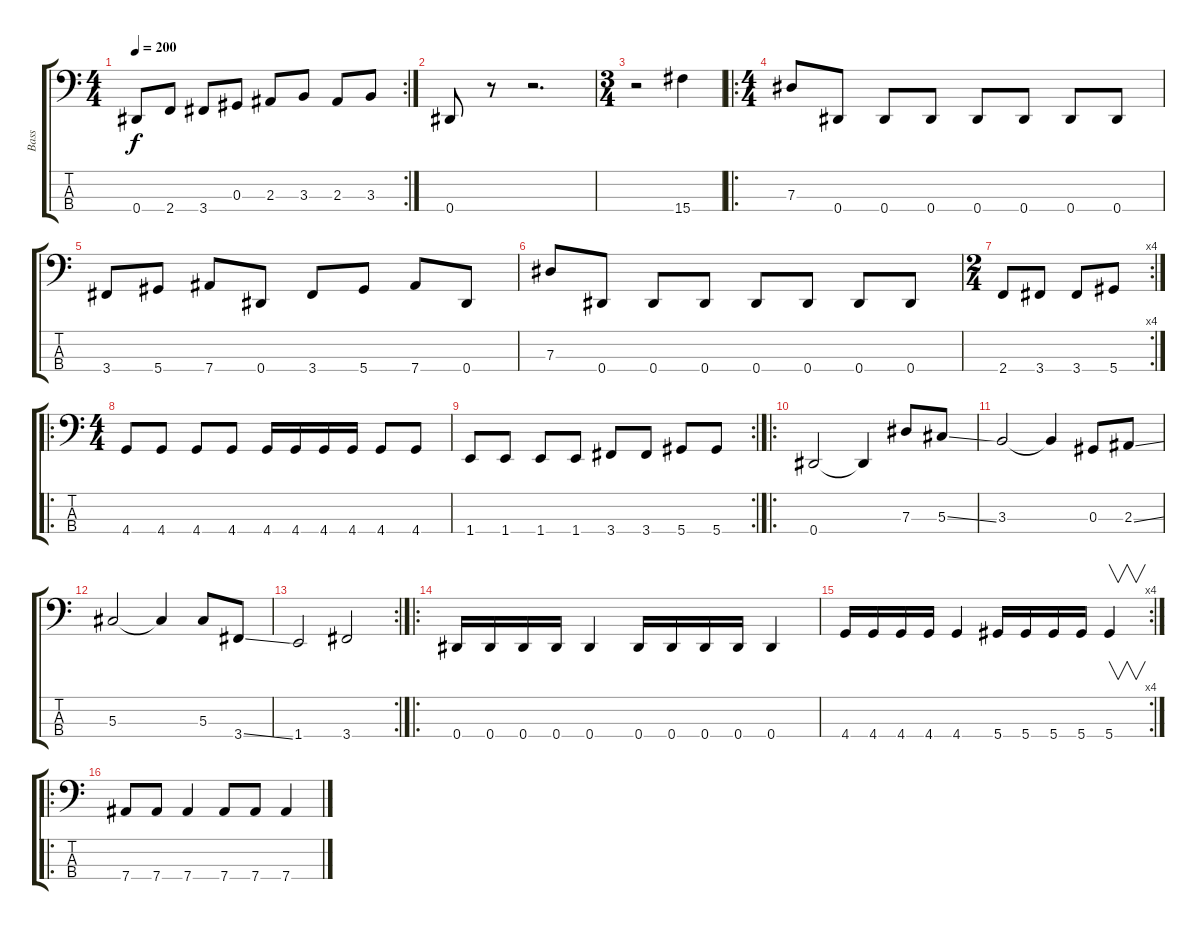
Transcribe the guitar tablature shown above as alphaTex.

\track ("Bass" "Bass") {instrument electricbasspick}
\staff {score tabs}
\tuning (Gb2 Db2 Ab1 Eb1) {hide}
\rc 2
\ts (4 4)
\tempo 200
\clef f4
\ks c
0.4.8{dy f} 2.4.8 3.4.8 0.3.8 2.3.8 3.3.8 2.3.8 3.3.8 |
0.4.8 r.8 r.2{d} |
\ts (3 4)
r.2 15.4.4 |
\ro
\ts (4 4)
7.3.8 0.4.8 0.4.8 0.4.8 0.4.8 0.4.8 0.4.8 0.4.8 |
3.4.8 5.4.8 7.4.8 0.4.8 3.4.8 5.4.8 7.4.8 0.4.8 |
7.3.8 0.4.8 0.4.8 0.4.8 0.4.8 0.4.8 0.4.8 0.4.8 |
\rc 4
\ts (2 4)
2.4.8 3.4.8 3.4.8 5.4.8 |
\ro
\ts (4 4)
4.4.8 4.4.8 4.4.8 4.4.8 4.4.16 4.4.16 4.4.16 4.4.16 4.4.8 4.4.8 |
\rc 2
1.4.8 1.4.8 1.4.8 1.4.8 3.4.8 3.4.8 5.4.8 5.4.8 |
\ro
0.4.2 0.4{t}.4 7.3.8 5.3{ss}.8 |
3.3.2 3.3{t}.4 0.3.8 2.3{ss}.8 |
5.3.2 5.3{t}.4 5.3.8 3.4{ss}.8 |
\rc 2
1.4.2 3.4.2 |
\ro
0.4.16 0.4.16 0.4.16 0.4.16 0.4.4 0.4.16 0.4.16 0.4.16 0.4.16 0.4.4 |
\rc 4
4.4.16 4.4.16 4.4.16 4.4.16 4.4.4 5.4.16 5.4.16 5.4.16 5.4.16 5.4.4{v} |
\ro
7.4.8 7.4.8 7.4.4 7.4.8 7.4.8 7.4.4
